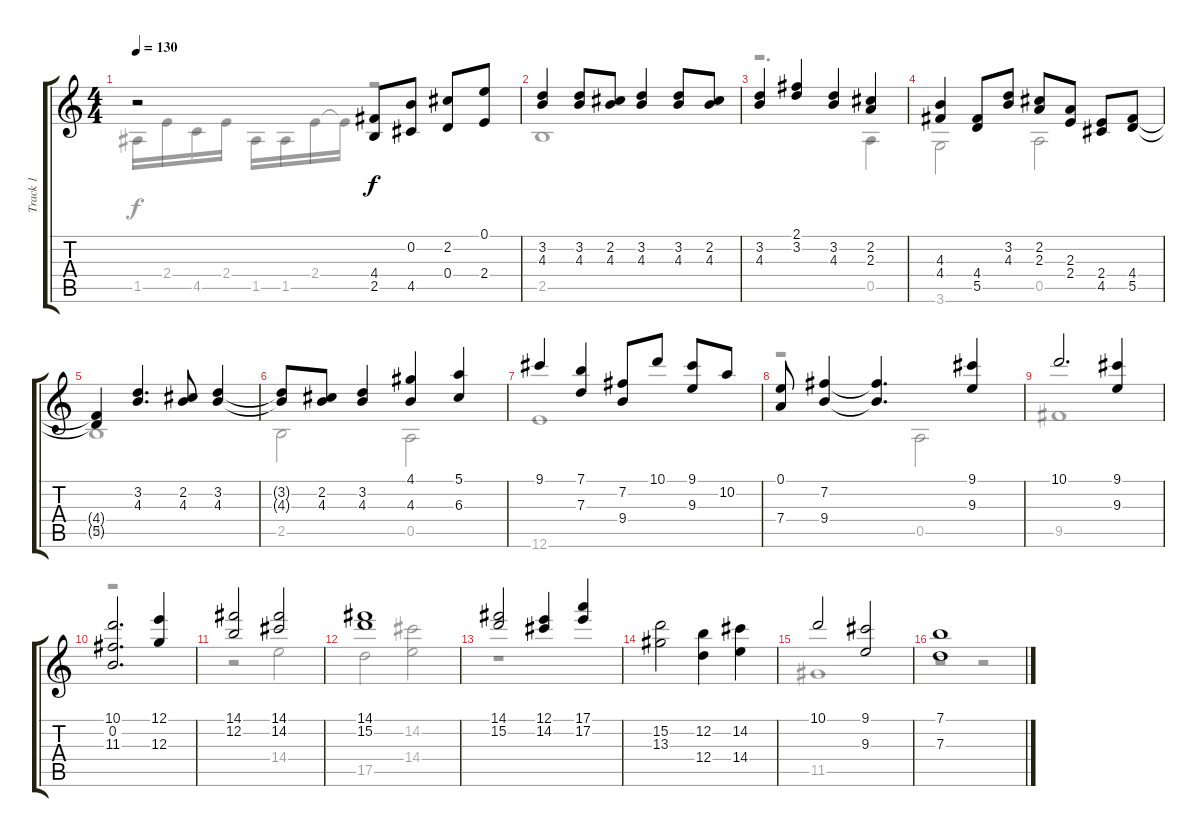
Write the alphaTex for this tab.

\track ("Track 1" "Track 1") {instrument acousticguitarnylon}
\staff {score tabs}
\tuning (E4 B3 G3 D3 A2 E2) {hide}
\voice
\ts (4 4)
\tempo 130
\clef g2
\ks c
r.2{dy f} (4.4 2.5).8 (0.2 4.5).8 (2.2 0.4).8 (0.1 2.4).8 |
(3.2 4.3).4 (3.2 4.3).8 (2.2 4.3).8 (3.2 4.3).4 (3.2 4.3).8 (2.2 4.3).8 |
(3.2 4.3).4 (2.1 3.2).4 (3.2 4.3).4 (2.2 2.3).4 |
(4.3 4.4).4 (4.4 5.5).8 (3.2 4.3).8 (2.2 2.3).8 (2.3 2.4).8 (2.4 4.5).8 (4.4 5.5).8 |
(4.4{t} 5.5{t}).4 (3.2 4.3).4{d} (2.2 4.3).8 (3.2 4.3).4 |
(3.2{t} 4.3{t}).8 (2.2 4.3).8 (3.2 4.3).4 (4.1 4.3).4 (5.1 6.3).4 |
9.1.4 (7.1 7.3).4 (7.2 9.4).8 10.1.8 (9.1 9.3).8 10.2.8 |
(0.1 7.4).8 (7.2 9.4).4 (7.2{t} 9.4{t}).4{d} (9.1 9.3).4 |
10.1.2{d} (9.1 9.3).4 |
(10.1 0.2 11.3).2{d} (12.1 12.3).4 |
(14.1 12.2).2 (14.1 14.2).2 |
(14.1 15.2).1 |
(14.1 15.2).2 (12.1 14.2).4 (17.1 17.2).4 |
(15.2 13.3).2 (12.2 12.4).4 (14.2 14.4).4 |
10.1.2 (9.1 9.3).2 |
(7.1 7.3).1
\voice
\clef g2
\ottava regular
\simile none
\ks c
1.5.16{dy f} 2.4.16 4.5.16 2.4.16 1.5.16 1.5.16 2.4.16 2.4{t}.16 r.2 |
2.5.1 |
r.2{d} 0.5.4 |
3.6.2 0.5.2 |
2.5.1 |
2.5.2 0.5.2 |
12.6.1 |
r.2 0.5.2 |
9.5.1 |
r.1 |
r.2 14.4.2 |
17.5.2 (14.2 14.4).2 |
r.1 |
|
11.5.1 |
r.2 r.2
